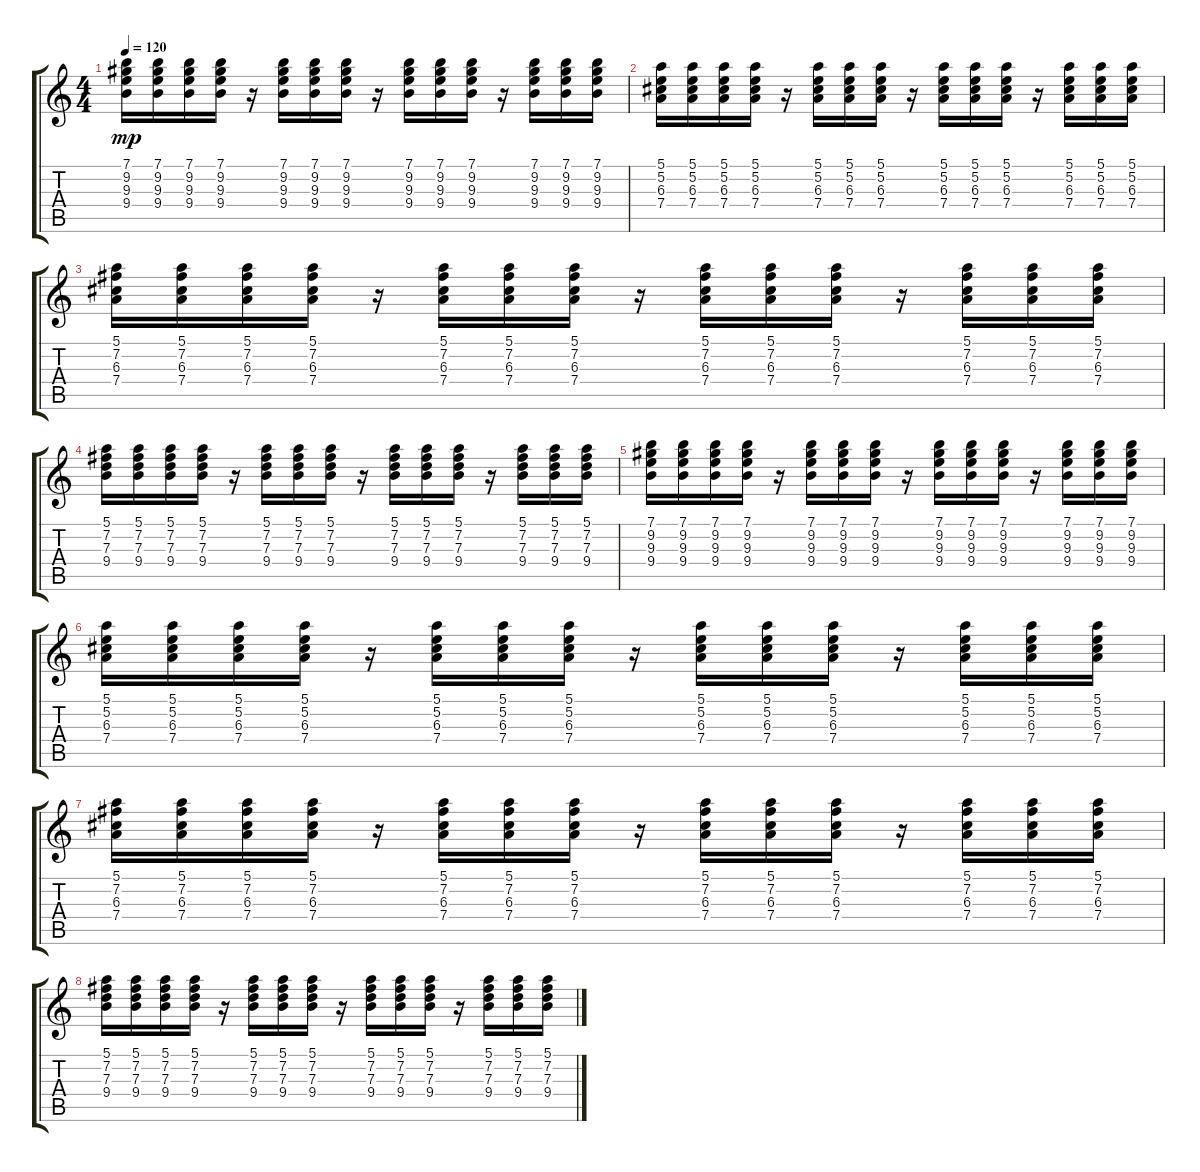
\track "" {instrument acousticguitarnylon}
\staff {score tabs}
\tuning (E4 B3 G3 D3 A2 E2) {hide}
\ts (4 4)
\tempo 120
\clef g2
\ks c
(7.1 9.2 9.3 9.4).16{dy mp} (7.1 9.2 9.3 9.4).16 (7.1 9.2 9.3 9.4).16 (7.1 9.2 9.3 9.4).16 r.16 (7.1 9.2 9.3 9.4).16 (7.1 9.2 9.3 9.4).16 (7.1 9.2 9.3 9.4).16 r.16 (7.1 9.2 9.3 9.4).16 (7.1 9.2 9.3 9.4).16 (7.1 9.2 9.3 9.4).16 r.16 (7.1 9.2 9.3 9.4).16 (7.1 9.2 9.3 9.4).16 (7.1 9.2 9.3 9.4).16 |
(5.1 5.2 6.3 7.4).16 (5.1 5.2 6.3 7.4).16 (5.1 5.2 6.3 7.4).16 (5.1 5.2 6.3 7.4).16 r.16 (5.1 5.2 6.3 7.4).16 (5.1 5.2 6.3 7.4).16 (5.1 5.2 6.3 7.4).16 r.16 (5.1 5.2 6.3 7.4).16 (5.1 5.2 6.3 7.4).16 (5.1 5.2 6.3 7.4).16 r.16 (5.1 5.2 6.3 7.4).16 (5.1 5.2 6.3 7.4).16 (5.1 5.2 6.3 7.4).16 |
(5.1 7.2 6.3 7.4).16 (5.1 7.2 6.3 7.4).16 (5.1 7.2 6.3 7.4).16 (5.1 7.2 6.3 7.4).16 r.16 (5.1 7.2 6.3 7.4).16 (5.1 7.2 6.3 7.4).16 (5.1 7.2 6.3 7.4).16 r.16 (5.1 7.2 6.3 7.4).16 (5.1 7.2 6.3 7.4).16 (5.1 7.2 6.3 7.4).16 r.16 (5.1 7.2 6.3 7.4).16 (5.1 7.2 6.3 7.4).16 (5.1 7.2 6.3 7.4).16 |
(5.1 7.2 7.3 9.4).16 (5.1 7.2 7.3 9.4).16 (5.1 7.2 7.3 9.4).16 (5.1 7.2 7.3 9.4).16 r.16 (5.1 7.2 7.3 9.4).16 (5.1 7.2 7.3 9.4).16 (5.1 7.2 7.3 9.4).16 r.16 (5.1 7.2 7.3 9.4).16 (5.1 7.2 7.3 9.4).16 (5.1 7.2 7.3 9.4).16 r.16 (5.1 7.2 7.3 9.4).16 (5.1 7.2 7.3 9.4).16 (5.1 7.2 7.3 9.4).16 |
(7.1 9.2 9.3 9.4).16 (7.1 9.2 9.3 9.4).16 (7.1 9.2 9.3 9.4).16 (7.1 9.2 9.3 9.4).16 r.16 (7.1 9.2 9.3 9.4).16 (7.1 9.2 9.3 9.4).16 (7.1 9.2 9.3 9.4).16 r.16 (7.1 9.2 9.3 9.4).16 (7.1 9.2 9.3 9.4).16 (7.1 9.2 9.3 9.4).16 r.16 (7.1 9.2 9.3 9.4).16 (7.1 9.2 9.3 9.4).16 (7.1 9.2 9.3 9.4).16 |
(5.1 5.2 6.3 7.4).16 (5.1 5.2 6.3 7.4).16 (5.1 5.2 6.3 7.4).16 (5.1 5.2 6.3 7.4).16 r.16 (5.1 5.2 6.3 7.4).16 (5.1 5.2 6.3 7.4).16 (5.1 5.2 6.3 7.4).16 r.16 (5.1 5.2 6.3 7.4).16 (5.1 5.2 6.3 7.4).16 (5.1 5.2 6.3 7.4).16 r.16 (5.1 5.2 6.3 7.4).16 (5.1 5.2 6.3 7.4).16 (5.1 5.2 6.3 7.4).16 |
(5.1 7.2 6.3 7.4).16 (5.1 7.2 6.3 7.4).16 (5.1 7.2 6.3 7.4).16 (5.1 7.2 6.3 7.4).16 r.16 (5.1 7.2 6.3 7.4).16 (5.1 7.2 6.3 7.4).16 (5.1 7.2 6.3 7.4).16 r.16 (5.1 7.2 6.3 7.4).16 (5.1 7.2 6.3 7.4).16 (5.1 7.2 6.3 7.4).16 r.16 (5.1 7.2 6.3 7.4).16 (5.1 7.2 6.3 7.4).16 (5.1 7.2 6.3 7.4).16 |
(5.1 7.2 7.3 9.4).16 (5.1 7.2 7.3 9.4).16 (5.1 7.2 7.3 9.4).16 (5.1 7.2 7.3 9.4).16 r.16 (5.1 7.2 7.3 9.4).16 (5.1 7.2 7.3 9.4).16 (5.1 7.2 7.3 9.4).16 r.16 (5.1 7.2 7.3 9.4).16 (5.1 7.2 7.3 9.4).16 (5.1 7.2 7.3 9.4).16 r.16 (5.1 7.2 7.3 9.4).16 (5.1 7.2 7.3 9.4).16 (5.1 7.2 7.3 9.4).16
